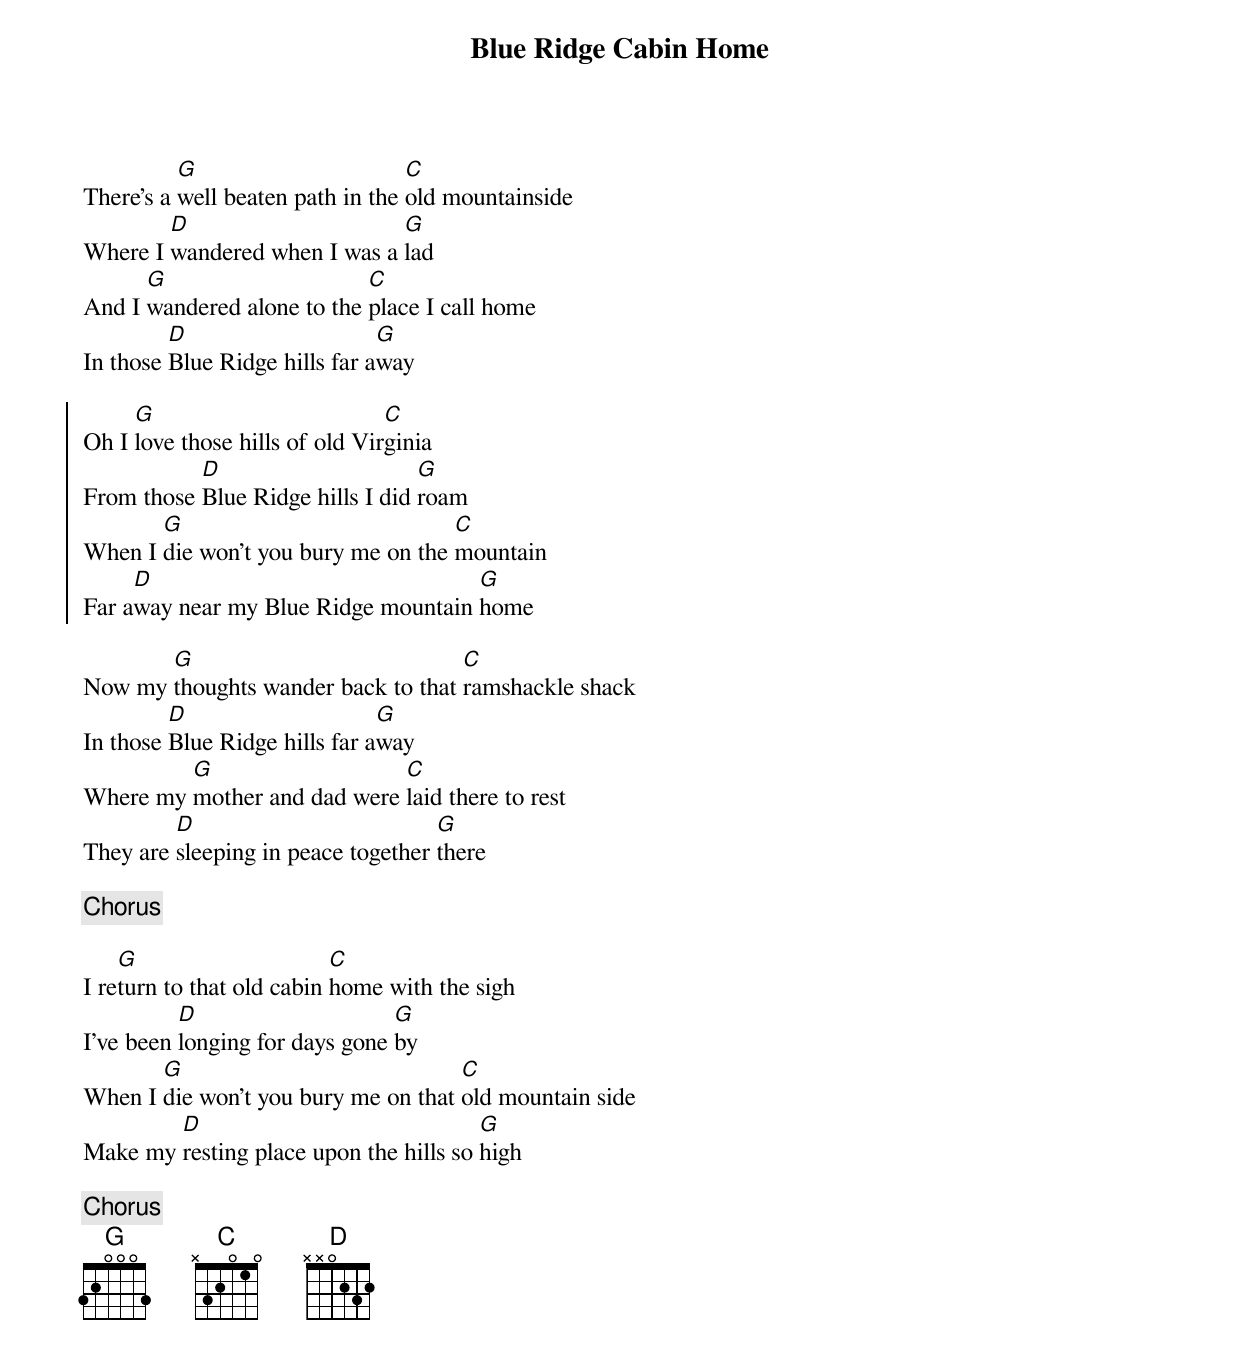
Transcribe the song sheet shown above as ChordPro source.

{title:Blue Ridge Cabin Home}

There's a [G]well beaten path in the [C]old mountainside
Where I [D]wandered when I was a [G]lad
And I [G]wandered alone to the [C]place I call home
In those [D]Blue Ridge hills far a[G]way

{start_of_chorus}
Oh I [G]love those hills of old Vir[C]ginia
From those [D]Blue Ridge hills I did [G]roam
When I [G]die won't you bury me on the [C]mountain
Far a[D]way near my Blue Ridge mountain [G]home
{end_of_chorus}

Now my [G]thoughts wander back to that [C]ramshackle shack
In those [D]Blue Ridge hills far a[G]way
Where my [G]mother and dad were [C]laid there to rest
They are [D]sleeping in peace together [G]there

{chorus}

I re[G]turn to that old cabin [C]home with the sigh
I've been [D]longing for days gone [G]by
When I [G]die won't you bury me on that [C]old mountain side
Make my [D]resting place upon the hills so [G]high

{chorus}
